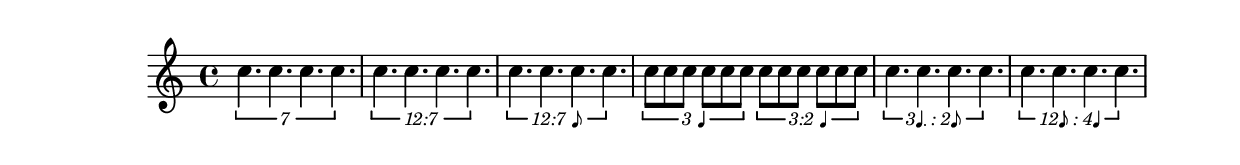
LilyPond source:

\version "2.14.0"

\header {
  lsrtags = "rhythms"

  texidoc = "
LilyPond also provides formatting functions to print tuplet numbers different
than the actual fraction, as well as to append a note value to the tuplet
number or tuplet fraction.
"
  doctitle = "Non-default tuplet numbers"
}

\relative c'' {
  \once \override TupletNumber #'text =
    #(tuplet-number::non-default-tuplet-denominator-text 7)
  \times 2/3  { c4. c4. c4. c4. }
  \once \override TupletNumber #'text =
    #(tuplet-number::non-default-tuplet-fraction-text 12 7)
  \times 2/3  { c4. c4. c4. c4. }
  \once \override TupletNumber #'text =
    #(tuplet-number::append-note-wrapper
      (tuplet-number::non-default-tuplet-fraction-text 12 7) "8")
  \times 2/3  { c4. c4. c4. c4. }

  \once \override TupletNumber #'text =
    #(tuplet-number::append-note-wrapper
      tuplet-number::calc-denominator-text "4")
  \times 2/3  { c8 c8 c8 c8 c8 c8 }
  \once \override TupletNumber #'text =
    #(tuplet-number::append-note-wrapper
      tuplet-number::calc-fraction-text "4")
  \times 2/3  { c8 c8 c8 c8 c8 c8 }

  \once \override TupletNumber #'text =
    #(tuplet-number::fraction-with-notes "4." "8")
  \times 2/3  { c4. c4. c4. c4. }
  \once \override TupletNumber #'text =
    #(tuplet-number::non-default-fraction-with-notes 12 "8" 4 "4")
  \times 2/3  { c4. c4. c4. c4. }
}
